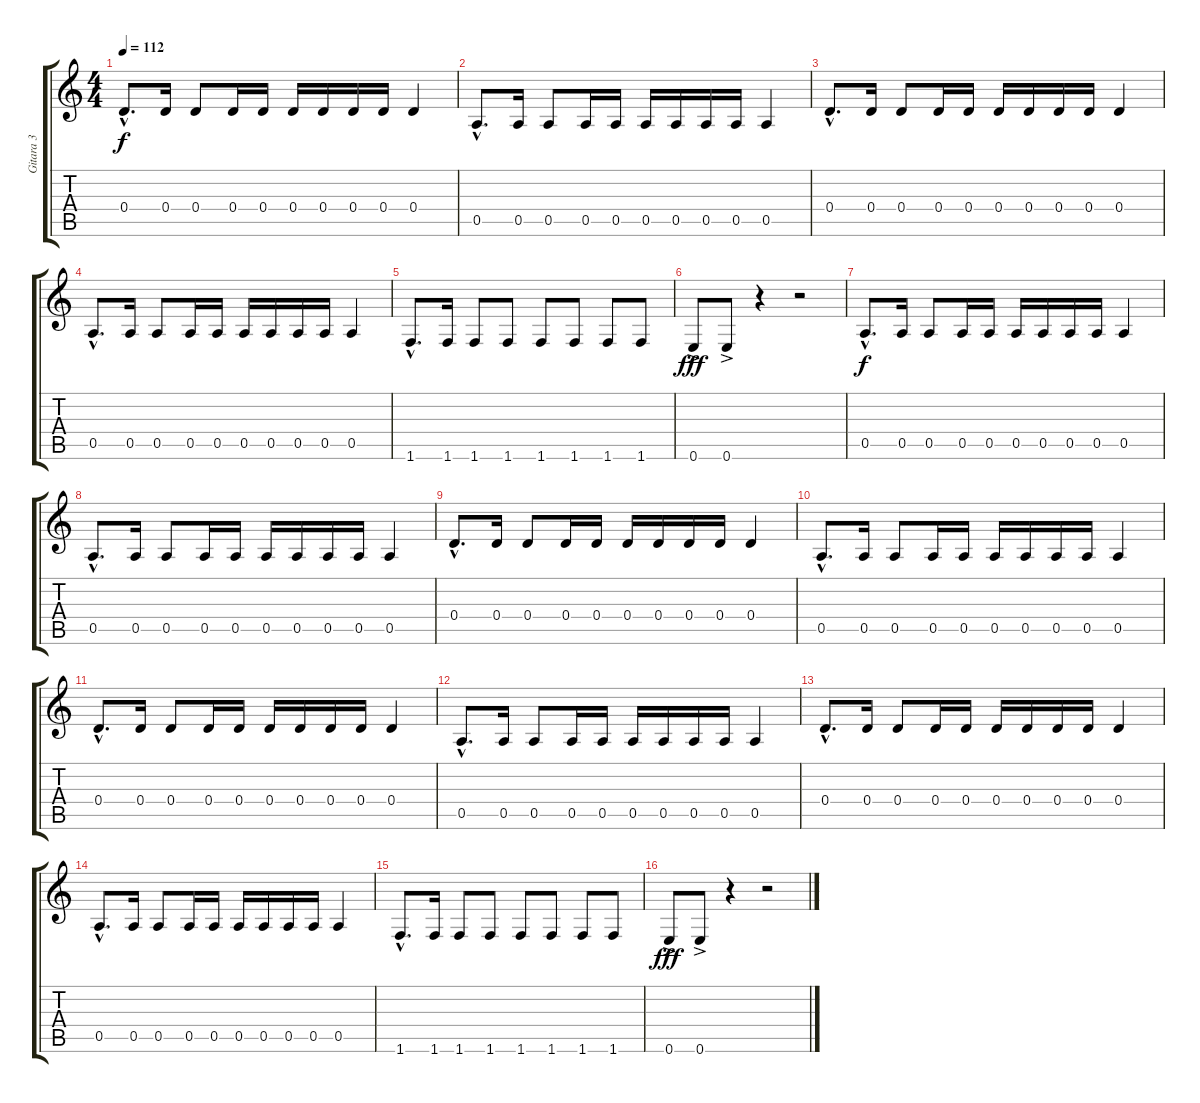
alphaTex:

\track ("Gitara 3" "Gitara 3") {instrument electricguitarmuted}
\staff {score tabs}
\tuning (E4 B3 G3 D3 A2 E2) {hide}
\ts (4 4)
\tempo 112
\clef g2
\ks c
0.4{hac}.8{d dy f} 0.4.16 0.4.8 0.4.16 0.4.16 0.4.16 0.4.16 0.4.16 0.4.16 0.4.4 |
0.5{hac}.8{d} 0.5.16 0.5.8 0.5.16 0.5.16 0.5.16 0.5.16 0.5.16 0.5.16 0.5.4 |
0.4{hac}.8{d} 0.4.16 0.4.8 0.4.16 0.4.16 0.4.16 0.4.16 0.4.16 0.4.16 0.4.4 |
0.5{hac}.8{d} 0.5.16 0.5.8 0.5.16 0.5.16 0.5.16 0.5.16 0.5.16 0.5.16 0.5.4 |
1.6{hac}.8{d} 1.6.16 1.6.8 1.6.8 1.6.8 1.6.8 1.6.8 1.6.8 |
0.6{ac}.8{dy fff} 0.6{ac}.8 r.4 r.2 |
0.5{hac}.8{d dy f} 0.5.16 0.5.8 0.5.16 0.5.16 0.5.16 0.5.16 0.5.16 0.5.16 0.5.4 |
0.5{hac}.8{d} 0.5.16 0.5.8 0.5.16 0.5.16 0.5.16 0.5.16 0.5.16 0.5.16 0.5.4 |
0.4{hac}.8{d} 0.4.16 0.4.8 0.4.16 0.4.16 0.4.16 0.4.16 0.4.16 0.4.16 0.4.4 |
0.5{hac}.8{d} 0.5.16 0.5.8 0.5.16 0.5.16 0.5.16 0.5.16 0.5.16 0.5.16 0.5.4 |
0.4{hac}.8{d} 0.4.16 0.4.8 0.4.16 0.4.16 0.4.16 0.4.16 0.4.16 0.4.16 0.4.4 |
0.5{hac}.8{d} 0.5.16 0.5.8 0.5.16 0.5.16 0.5.16 0.5.16 0.5.16 0.5.16 0.5.4 |
0.4{hac}.8{d} 0.4.16 0.4.8 0.4.16 0.4.16 0.4.16 0.4.16 0.4.16 0.4.16 0.4.4 |
0.5{hac}.8{d} 0.5.16 0.5.8 0.5.16 0.5.16 0.5.16 0.5.16 0.5.16 0.5.16 0.5.4 |
1.6{hac}.8{d} 1.6.16 1.6.8 1.6.8 1.6.8 1.6.8 1.6.8 1.6.8 |
0.6{ac}.8{dy fff} 0.6{ac}.8 r.4 r.2
